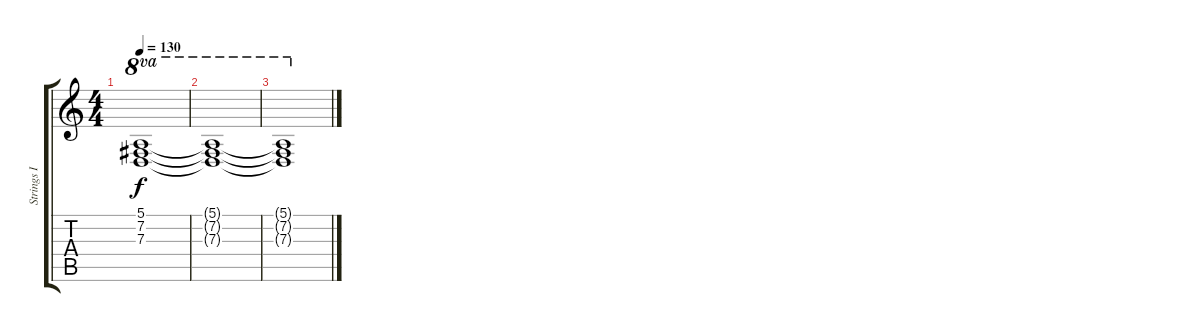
\track ("Strings I" "Strings I") {instrument stringensemble1}
\staff {score tabs}
\tuning (E4 B3 G3 D3 A2 E2) {hide}
\ts (4 4)
\tempo 130
\clef g2
\ks c
(5.1{t} 7.2{t} 7.3{t}).1{ot 8va dy f} |
(5.1{t} 7.2{t} 7.3{t}).1{ot 8va} |
(5.1{t} 7.2{t} 7.3{t}).1{ot 8va}
